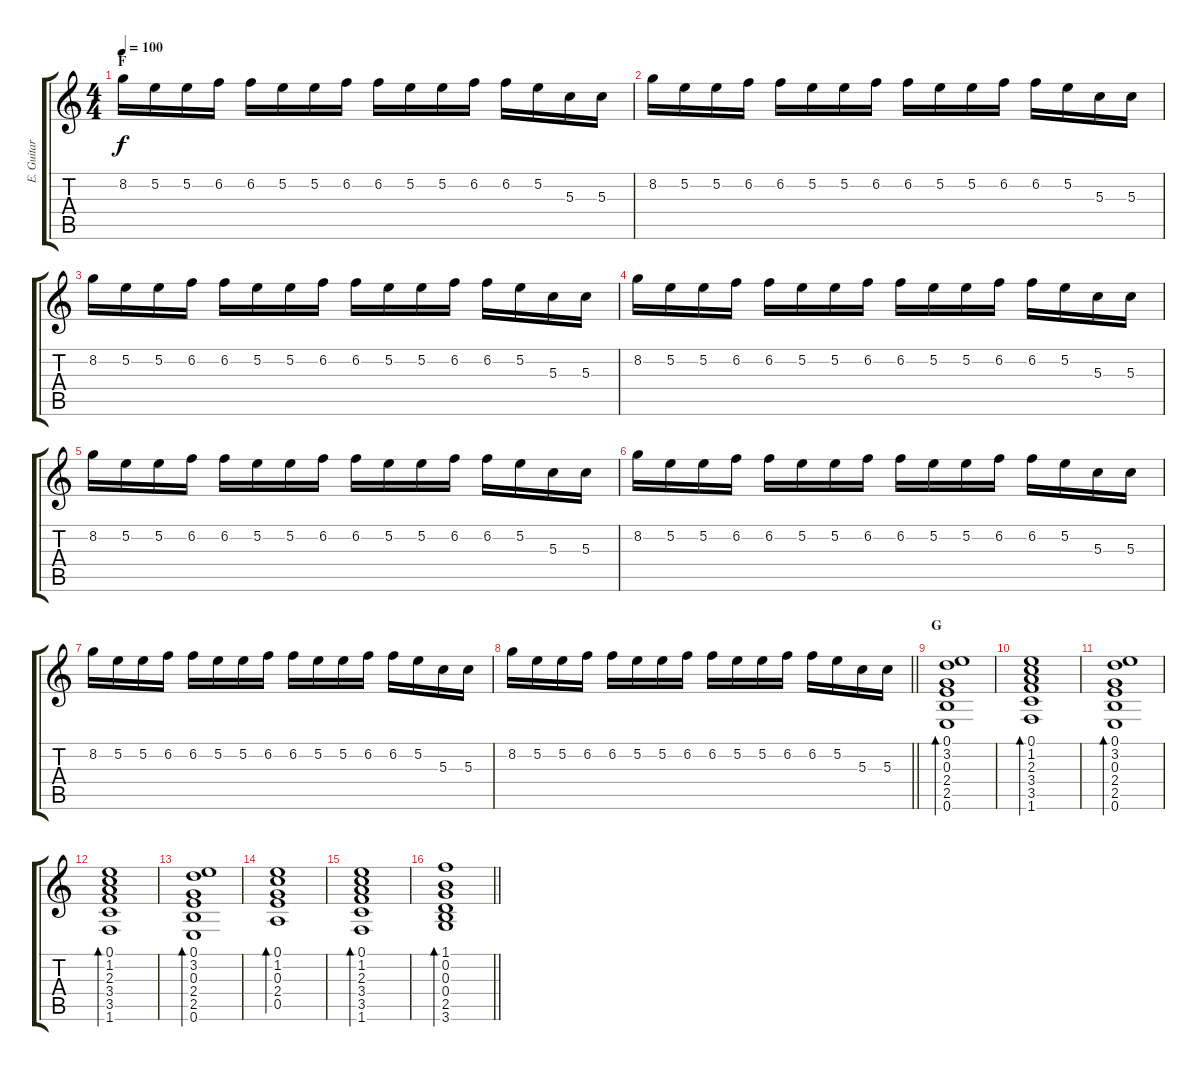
\track ("E. Guitar I" "E. Guitar ") {instrument overdrivenguitar}
\staff {score tabs}
\tuning (E4 B3 G3 D3 A2 E2) {hide}
\ts (4 4)
\section ("" "F")
\tempo 100
\clef g2
\ks c
8.2.16{dy f} 5.2.16 5.2.16 6.2.16 6.2.16 5.2.16 5.2.16 6.2.16 6.2.16 5.2.16 5.2.16 6.2.16 6.2.16 5.2.16 5.3.16 5.3.16 |
8.2.16 5.2.16 5.2.16 6.2.16 6.2.16 5.2.16 5.2.16 6.2.16 6.2.16 5.2.16 5.2.16 6.2.16 6.2.16 5.2.16 5.3.16 5.3.16 |
8.2.16 5.2.16 5.2.16 6.2.16 6.2.16 5.2.16 5.2.16 6.2.16 6.2.16 5.2.16 5.2.16 6.2.16 6.2.16 5.2.16 5.3.16 5.3.16 |
8.2.16 5.2.16 5.2.16 6.2.16 6.2.16 5.2.16 5.2.16 6.2.16 6.2.16 5.2.16 5.2.16 6.2.16 6.2.16 5.2.16 5.3.16 5.3.16 |
8.2.16 5.2.16 5.2.16 6.2.16 6.2.16 5.2.16 5.2.16 6.2.16 6.2.16 5.2.16 5.2.16 6.2.16 6.2.16 5.2.16 5.3.16 5.3.16 |
8.2.16 5.2.16 5.2.16 6.2.16 6.2.16 5.2.16 5.2.16 6.2.16 6.2.16 5.2.16 5.2.16 6.2.16 6.2.16 5.2.16 5.3.16 5.3.16 |
8.2.16 5.2.16 5.2.16 6.2.16 6.2.16 5.2.16 5.2.16 6.2.16 6.2.16 5.2.16 5.2.16 6.2.16 6.2.16 5.2.16 5.3.16 5.3.16 |
\barLineRight lightlight
8.2.16 5.2.16 5.2.16 6.2.16 6.2.16 5.2.16 5.2.16 6.2.16 6.2.16 5.2.16 5.2.16 6.2.16 6.2.16 5.2.16 5.3.16 5.3.16 |
\section ("" "G")
(0.1 3.2 0.3 2.4 2.5 0.6).1{bd 120} |
(0.1 1.2 2.3 3.4 3.5 1.6).1{bd 120} |
(0.1 3.2 0.3 2.4 2.5 0.6).1{bd 120} |
(0.1 1.2 2.3 3.4 3.5 1.6).1{bd 120} |
(0.1 3.2 0.3 2.4 2.5 0.6).1{bd 120} |
(0.1 1.2 0.3 2.4 0.5).1{bd 120} |
(0.1 1.2 2.3 3.4 3.5 1.6).1{bd 120} |
\barLineRight lightlight
(1.1 0.2 0.3 0.4 2.5 3.6).1{bd 120}
